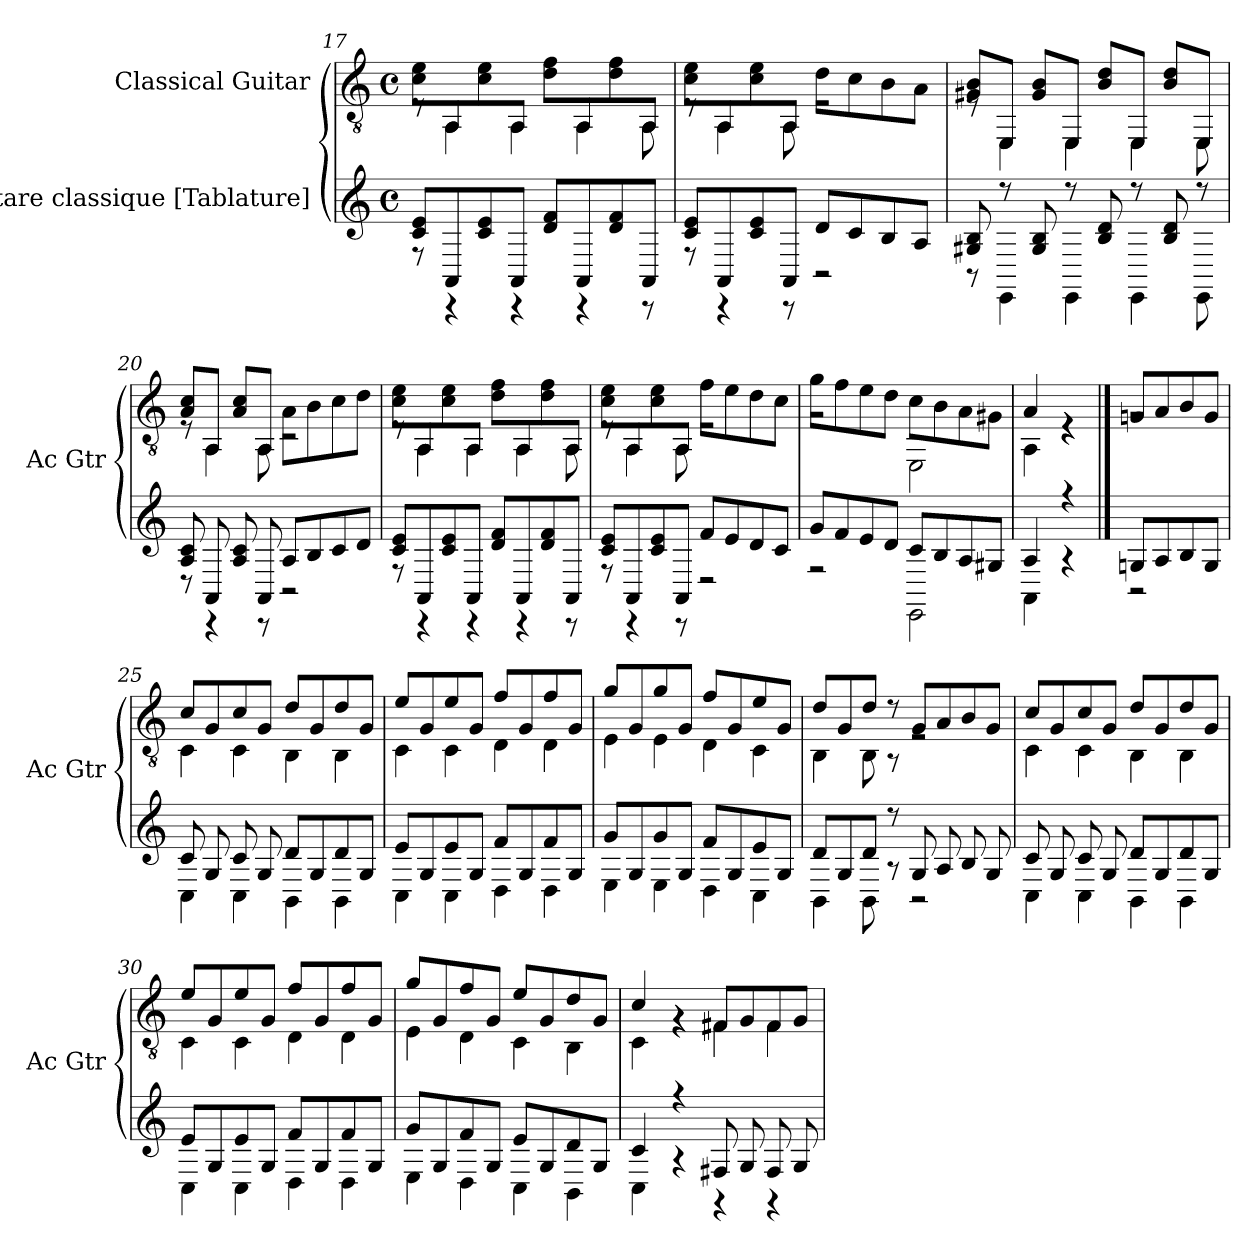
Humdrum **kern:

**kern	**kern
*part2	*part1
*staff2	*staff1
*I"Guitare classique [Tablature]	*I"Classical Guitar
*	*I'Ac Gtr
*	*clefGv2
*k[]	*k[]
*M4/4	*M4/4
*met(c)	*met(c)
=17	=17
*^	*^
8c 8eL	8r	8c\ 8e\L	8rE
8AA	4r	8AA/	4AA\
8c 8e	.	8c\ 8e\	.
8AAJ	4r	8AA/J	4AA\
8d 8fL	.	8d\ 8f\L	.
8AA	4r	8AA/	4AA\
8d 8f	.	8d\ 8f\	.
8AAJ	8r	8AA/J	8AA\
=18	=18	=18	=18
8c 8eL	8r	8c\ 8e\L	8rE
8AA	4r	8AA/	4AA\
8c 8e	.	8c\ 8e\	.
8AAJ	8r	8AA/J	8AA\
8dL	2r	8d\L	2rE
8c	.	8c\	.
8B	.	8B\	.
8AJ	.	8A\J	.
=19	=19	=19	=19
8G#X 8B	8r	8G#X/ 8B/L	8rE
8r	4EE	8EE/J	4EE\
8G# 8B	.	8G#/ 8B/L	.
8r	4EE	8EE/J	4EE\
8B 8d	.	8B/ 8d/L	.
8r	4EE	8EE/J	4EE\
8B 8d	.	8B/ 8d/L	.
8r	8EE	8EE/J	8EE\
!!LO:LB:g=z	!!
=20	=20	=20	=20
8A 8c	8r	8A/ 8c/L	8rE
8AA	4r	8AA/J	4AA\
8A 8c	.	8A/ 8c/L	.
8AA	8r	8AA/J	8AA\
8AL	2r	8A\L	2rC
8B	.	8B\	.
8c	.	8c\	.
8dJ	.	8d\J	.
=21	=21	=21	=21
8c 8eL	8r	8c\ 8e\L	8rE
8AA	4r	8AA/	4AA\
8c 8e	.	8c\ 8e\	.
8AAJ	4r	8AA/J	4AA\
8d 8fL	.	8d\ 8f\L	.
8AA	4r	8AA/	4AA\
8d 8f	.	8d\ 8f\	.
8AAJ	8r	8AA/J	8AA\
=22	=22	=22	=22
8c 8eL	8r	8c\ 8e\L	8rE
8AA	4r	8AA/	4AA\
8c 8e	.	8c\ 8e\	.
8AAJ	8r	8AA/J	8AA\
8fL	2r	8f\L	2rE
8e	.	8e\	.
8d	.	8d\	.
8cJ	.	8c\J	.
=23	=23	=23	=23
8gL	2r	8g\L	2rG
8f	.	8f\	.
8e	.	8e\	.
8dJ	.	8d\J	.
8cL	2EE	8c\L	2EE\
8B	.	8B\	.
8A	.	8A\	.
8G#XJ	.	8G#X\J	.
=24	=24	=24	=24
4A	4AA	4A/	4AA\
4r	4r	4rE	4rE
!!LO:LB:g=z	!!
==24X1	==24X1	==24X1	==24X1
8GnL	2r	8Gn/L	2rG
8A	.	8A/	.
8B	.	8B/	.
8GJ	.	8G/J	.
=25	=25	=25	=25
8c	4C	8c/L	4C\
8G	.	8G/	.
8c	4C	8c/	4C\
8G	.	8G/J	.
8dL	4BB	8d/L	4BB\
8G	.	8G/	.
8d	4BB	8d/	4BB\
8GJ	.	8G/J	.
=26	=26	=26	=26
8eL	4C	8e/L	4C\
8G	.	8G/	.
8e	4C	8e/	4C\
8GJ	.	8G/J	.
8fL	4D	8f/L	4D\
8G	.	8G/	.
8f	4D	8f/	4D\
8GJ	.	8G/J	.
=27	=27	=27	=27
8gL	4E	8g/L	4E\
8G	.	8G/	.
8g	4E	8g/	4E\
8GJ	.	8G/J	.
8fL	4D	8f/L	4D\
8G	.	8G/	.
8e	4C	8e/	4C\
8GJ	.	8G/J	.
=28	=28	=28	=28
8dL	4BB	8d/L	4BB\
8G	.	8G/	.
8dJ	8BB	8d/J	8BB\
8r	8r	8r	8r
8G	2r	8G/L	2rE
8A	.	8A/	.
8B	.	8B/	.
8G	.	8G/J	.
!!LO:LB:g=z	!!
=29	=29	=29	=29
8c	4C	8c/L	4C\
8G	.	8G/	.
8c	4C	8c/	4C\
8G	.	8G/J	.
8dL	4BB	8d/L	4BB\
8G	.	8G/	.
8d	4BB	8d/	4BB\
8GJ	.	8G/J	.
=30	=30	=30	=30
8eL	4C	8e/L	4C\
8G	.	8G/	.
8e	4C	8e/	4C\
8GJ	.	8G/J	.
8fL	4D	8f/L	4D\
8G	.	8G/	.
8f	4D	8f/	4D\
8GJ	.	8G/J	.
=31	=31	=31	=31
8gL	4E	8g/L	4E\
8G	.	8G/	.
8f	4D	8f/	4D\
8GJ	.	8G/J	.
8eL	4C	8e/L	4C\
8G	.	8G/	.
8d	4BB	8d/	4BB\
8GJ	.	8G/J	.
=32	=32	=32	=32
4c	4C	4c/	4C\
4r	4r	4rG	4rG
8F#X	4r	8F#X/L	4F#\
8G	.	8G/	.
8F#	4r	8F#/	4F#\
8G	.	8G/J	.
*v	*v	*	*
*	*v	*v
=	=
*-	*-
